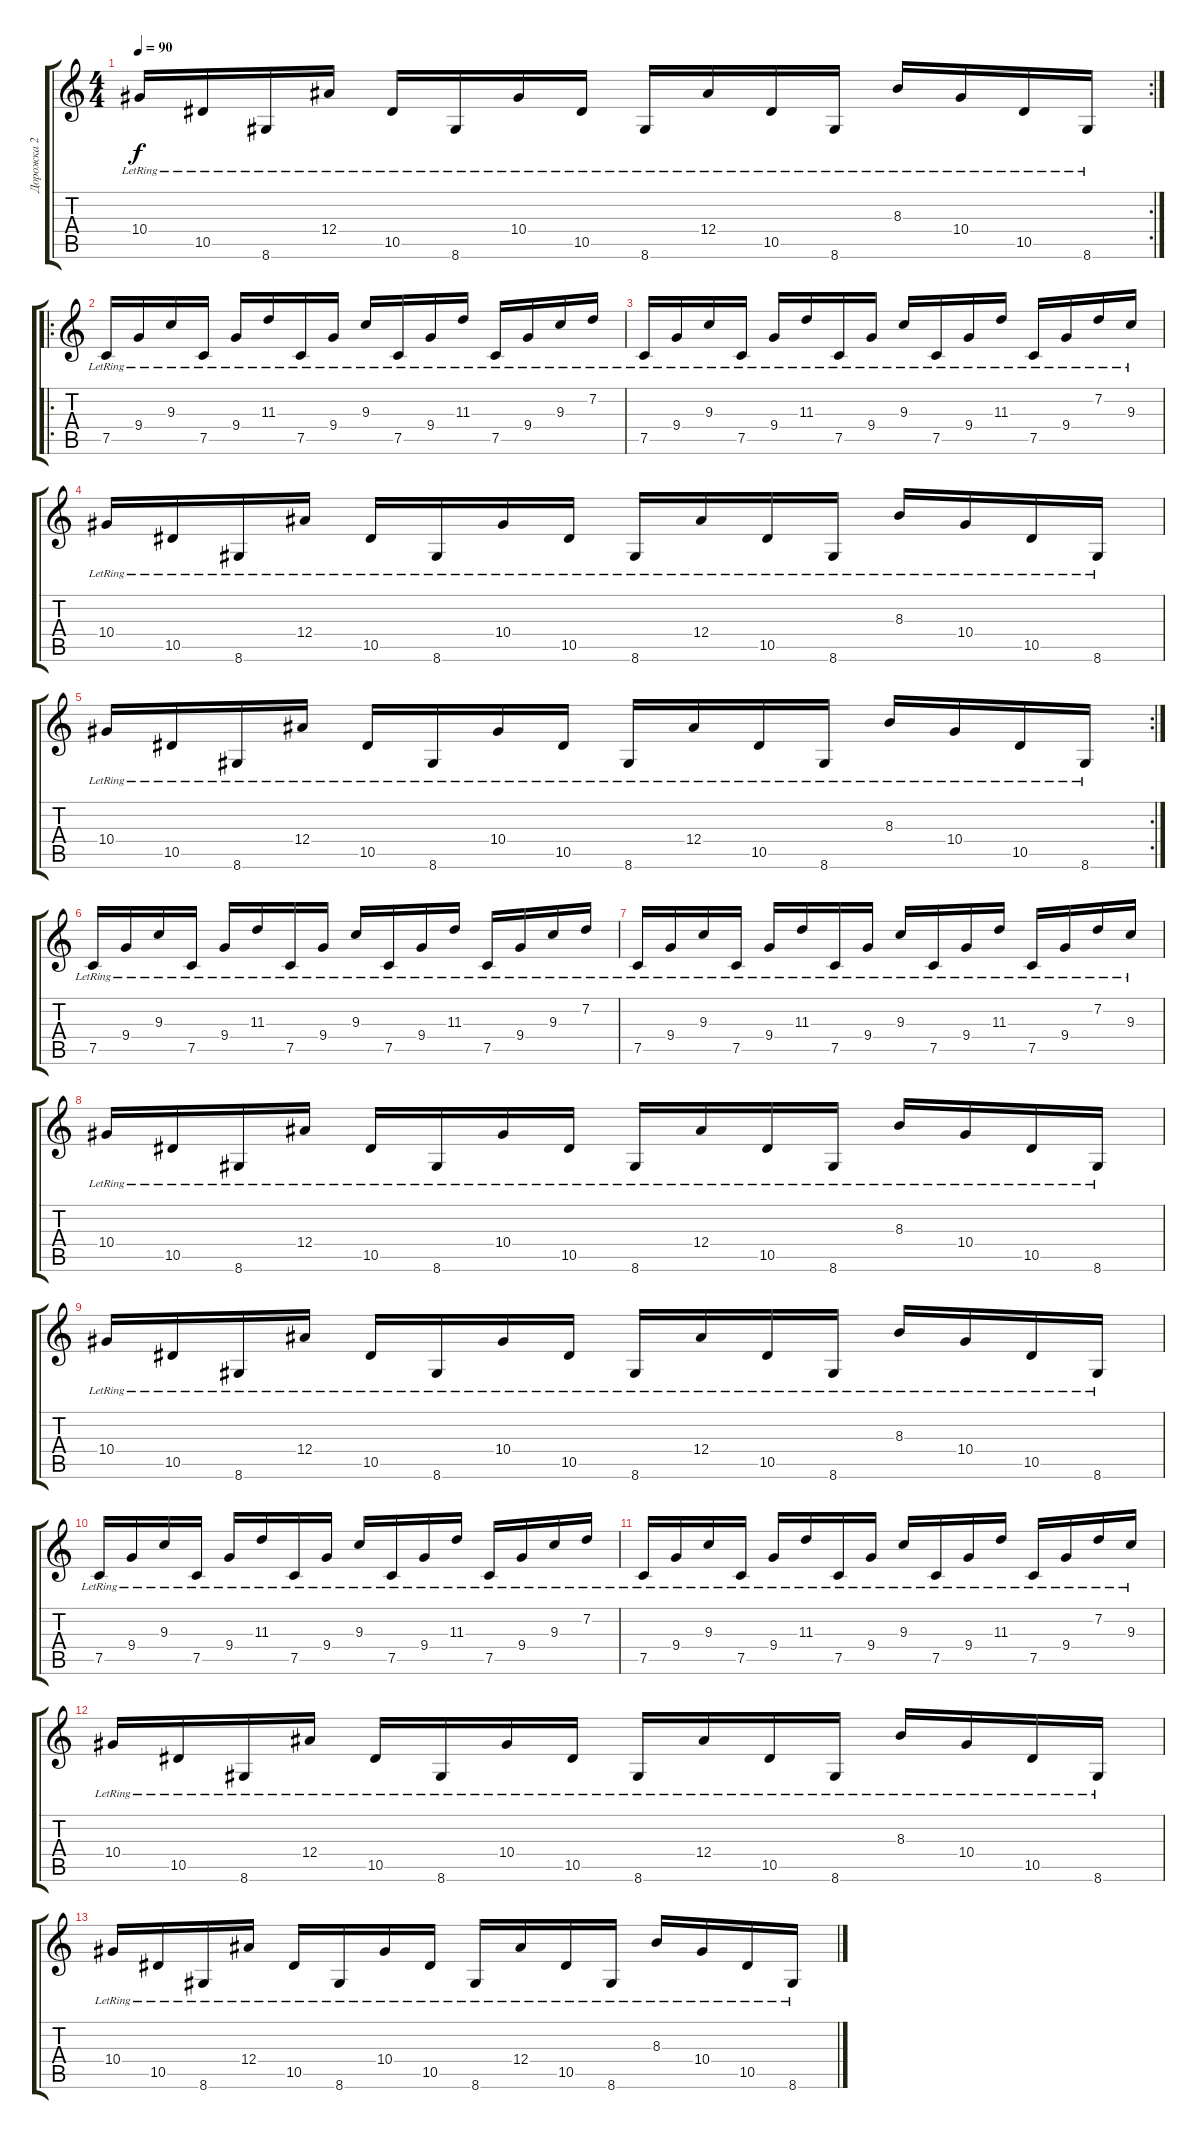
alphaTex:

\track ("Дорожка 2" "Дорожка 2") {instrument acousticguitarsteel}
\staff {score tabs}
\tuning (C4 G3 Eb3 Bb2 F2 C2) {hide}
\rc 2
\ts (4 4)
\tempo 90
\clef g2
\ks c
10.4{lr}.16{dy f} 10.5{lr}.16 8.6{lr}.16 12.4{lr}.16 10.5{lr}.16 8.6{lr}.16 10.4{lr}.16 10.5{lr}.16 8.6{lr}.16 12.4{lr}.16 10.5{lr}.16 8.6{lr}.16 8.3{lr}.16 10.4{lr}.16 10.5{lr}.16 8.6{lr}.16 |
\ro
7.5{lr}.16 9.4{lr}.16 9.3{lr}.16 7.5{lr}.16 9.4{lr}.16 11.3{lr}.16 7.5{lr}.16 9.4{lr}.16 9.3{lr}.16 7.5{lr}.16 9.4{lr}.16 11.3{lr}.16 7.5{lr}.16 9.4{lr}.16 9.3{lr}.16 7.2{lr}.16 |
7.5{lr}.16 9.4{lr}.16 9.3{lr}.16 7.5{lr}.16 9.4{lr}.16 11.3{lr}.16 7.5{lr}.16 9.4{lr}.16 9.3{lr}.16 7.5{lr}.16 9.4{lr}.16 11.3{lr}.16 7.5{lr}.16 9.4{lr}.16 7.2{lr}.16 9.3{lr}.16 |
10.4{lr}.16 10.5{lr}.16 8.6{lr}.16 12.4{lr}.16 10.5{lr}.16 8.6{lr}.16 10.4{lr}.16 10.5{lr}.16 8.6{lr}.16 12.4{lr}.16 10.5{lr}.16 8.6{lr}.16 8.3{lr}.16 10.4{lr}.16 10.5{lr}.16 8.6{lr}.16 |
\rc 2
10.4{lr}.16 10.5{lr}.16 8.6{lr}.16 12.4{lr}.16 10.5{lr}.16 8.6{lr}.16 10.4{lr}.16 10.5{lr}.16 8.6{lr}.16 12.4{lr}.16 10.5{lr}.16 8.6{lr}.16 8.3{lr}.16 10.4{lr}.16 10.5{lr}.16 8.6{lr}.16 |
7.5{lr}.16 9.4{lr}.16 9.3{lr}.16 7.5{lr}.16 9.4{lr}.16 11.3{lr}.16 7.5{lr}.16 9.4{lr}.16 9.3{lr}.16 7.5{lr}.16 9.4{lr}.16 11.3{lr}.16 7.5{lr}.16 9.4{lr}.16 9.3{lr}.16 7.2{lr}.16 |
7.5{lr}.16 9.4{lr}.16 9.3{lr}.16 7.5{lr}.16 9.4{lr}.16 11.3{lr}.16 7.5{lr}.16 9.4{lr}.16 9.3{lr}.16 7.5{lr}.16 9.4{lr}.16 11.3{lr}.16 7.5{lr}.16 9.4{lr}.16 7.2{lr}.16 9.3{lr}.16 |
10.4{lr}.16 10.5{lr}.16 8.6{lr}.16 12.4{lr}.16 10.5{lr}.16 8.6{lr}.16 10.4{lr}.16 10.5{lr}.16 8.6{lr}.16 12.4{lr}.16 10.5{lr}.16 8.6{lr}.16 8.3{lr}.16 10.4{lr}.16 10.5{lr}.16 8.6{lr}.16 |
10.4{lr}.16 10.5{lr}.16 8.6{lr}.16 12.4{lr}.16 10.5{lr}.16 8.6{lr}.16 10.4{lr}.16 10.5{lr}.16 8.6{lr}.16 12.4{lr}.16 10.5{lr}.16 8.6{lr}.16 8.3{lr}.16 10.4{lr}.16 10.5{lr}.16 8.6{lr}.16 |
7.5{lr}.16{volume 1} 9.4{lr}.16 9.3{lr}.16 7.5{lr}.16 9.4{lr}.16 11.3{lr}.16 7.5{lr}.16 9.4{lr}.16 9.3{lr}.16 7.5{lr}.16 9.4{lr}.16 11.3{lr}.16 7.5{lr}.16 9.4{lr}.16 9.3{lr}.16 7.2{lr}.16 |
7.5{lr}.16 9.4{lr}.16 9.3{lr}.16 7.5{lr}.16 9.4{lr}.16 11.3{lr}.16 7.5{lr}.16 9.4{lr}.16 9.3{lr}.16 7.5{lr}.16 9.4{lr}.16 11.3{lr}.16 7.5{lr}.16 9.4{lr}.16 7.2{lr}.16 9.3{lr}.16 |
10.4{lr}.16 10.5{lr}.16 8.6{lr}.16 12.4{lr}.16 10.5{lr}.16 8.6{lr}.16 10.4{lr}.16 10.5{lr}.16 8.6{lr}.16 12.4{lr}.16 10.5{lr}.16 8.6{lr}.16 8.3{lr}.16 10.4{lr}.16 10.5{lr}.16 8.6{lr}.16 |
10.4{lr}.16 10.5{lr}.16 8.6{lr}.16 12.4{lr}.16 10.5{lr}.16 8.6{lr}.16 10.4{lr}.16 10.5{lr}.16 8.6{lr}.16 12.4{lr}.16 10.5{lr}.16 8.6{lr}.16 8.3{lr}.16 10.4{lr}.16 10.5{lr}.16 8.6{lr}.16
